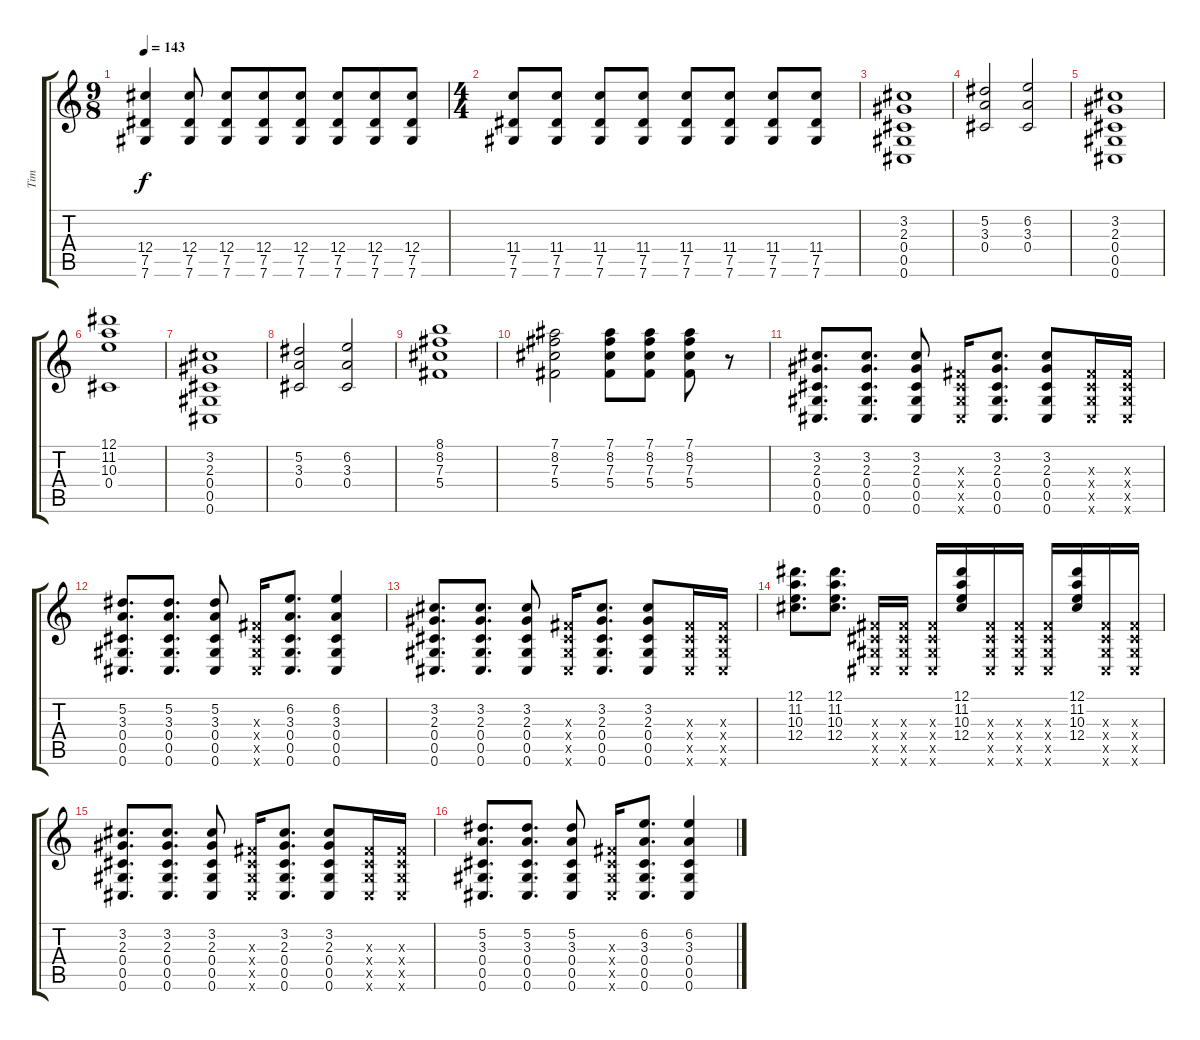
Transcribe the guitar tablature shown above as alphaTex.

\track ("Tim" "Tim") {instrument distortionguitar}
\staff {score tabs}
\tuning (Eb4 Bb3 Gb3 Db3 Ab2 Db2) {hide}
\ts (9 8)
\tempo 143
\clef g2
\ks c
(12.4 7.5 7.6).4{dy f} (12.4 7.5 7.6).8 (12.4 7.5 7.6).8 (12.4 7.5 7.6).8 (12.4 7.5 7.6).8 (12.4 7.5 7.6).8 (12.4 7.5 7.6).8 (12.4 7.5 7.6).8 |
\ts (4 4)
(11.4 7.5 7.6).8 (11.4 7.5 7.6).8 (11.4 7.5 7.6).8 (11.4 7.5 7.6).8 (11.4 7.5 7.6).8 (11.4 7.5 7.6).8 (11.4 7.5 7.6).8 (11.4 7.5 7.6).8 |
(3.2 2.3 0.4 0.5 0.6).1 |
(5.2 3.3 0.4).2 (6.2 3.3 0.4).2 |
(3.2 2.3 0.4 0.5 0.6).1 |
(12.1 11.2 10.3 0.4).1 |
(3.2 2.3 0.4 0.5 0.6).1 |
(5.2 3.3 0.4).2 (6.2 3.3 0.4).2 |
(8.1 8.2 7.3 5.4).1 |
(7.1 8.2 7.3 5.4).2 (7.1 8.2 7.3 5.4).8 (7.1 8.2 7.3 5.4).8 (7.1 8.2 7.3 5.4).8 r.8 |
(3.2 2.3 0.4 0.5 0.6).8{d} (3.2 2.3 0.4 0.5 0.6).8{d} (3.2 2.3 0.4 0.5 0.6).8 (0.3{x} 0.4{x} 0.5{x} 0.6{x}).16 (3.2 2.3 0.4 0.5 0.6).8{d} (3.2 2.3 0.4 0.5 0.6).8 (0.3{x} 0.4{x} 0.5{x} 0.6{x}).16 (0.3{x} 0.4{x} 0.5{x} 0.6{x}).16 |
(5.2 3.3 0.4 0.5 0.6).8{d} (5.2 3.3 0.4 0.5 0.6).8{d} (5.2 3.3 0.4 0.5 0.6).8 (0.3{x} 0.4{x} 0.5{x} 0.6{x}).16 (6.2 3.3 0.4 0.5 0.6).8{d} (6.2 3.3 0.4 0.5 0.6).4 |
(3.2 2.3 0.4 0.5 0.6).8{d} (3.2 2.3 0.4 0.5 0.6).8{d} (3.2 2.3 0.4 0.5 0.6).8 (0.3{x} 0.4{x} 0.5{x} 0.6{x}).16 (3.2 2.3 0.4 0.5 0.6).8{d} (3.2 2.3 0.4 0.5 0.6).8 (0.3{x} 0.4{x} 0.5{x} 0.6{x}).16 (0.3{x} 0.4{x} 0.5{x} 0.6{x}).16 |
(12.1 11.2 10.3 12.4).8{d} (12.1 11.2 10.3 12.4).8{d} (0.3{x} 0.4{x} 0.5{x} 0.6{x}).16 (0.3{x} 0.4{x} 0.5{x} 0.6{x}).16 (0.3{x} 0.4{x} 0.5{x} 0.6{x}).16 (12.1 11.2 10.3 12.4).16 (0.3{x} 0.4{x} 0.5{x} 0.6{x}).16 (0.3{x} 0.4{x} 0.5{x} 0.6{x}).16 (0.3{x} 0.4{x} 0.5{x} 0.6{x}).16 (12.1 11.2 10.3 12.4).16 (0.3{x} 0.4{x} 0.5{x} 0.6{x}).16 (0.3{x} 0.4{x} 0.5{x} 0.6{x}).16 |
(3.2 2.3 0.4 0.5 0.6).8{d} (3.2 2.3 0.4 0.5 0.6).8{d} (3.2 2.3 0.4 0.5 0.6).8 (0.3{x} 0.4{x} 0.5{x} 0.6{x}).16 (3.2 2.3 0.4 0.5 0.6).8{d} (3.2 2.3 0.4 0.5 0.6).8 (0.3{x} 0.4{x} 0.5{x} 0.6{x}).16 (0.3{x} 0.4{x} 0.5{x} 0.6{x}).16 |
(5.2 3.3 0.4 0.5 0.6).8{d} (5.2 3.3 0.4 0.5 0.6).8{d} (5.2 3.3 0.4 0.5 0.6).8 (0.3{x} 0.4{x} 0.5{x} 0.6{x}).16 (6.2 3.3 0.4 0.5 0.6).8{d} (6.2 3.3 0.4 0.5 0.6).4
